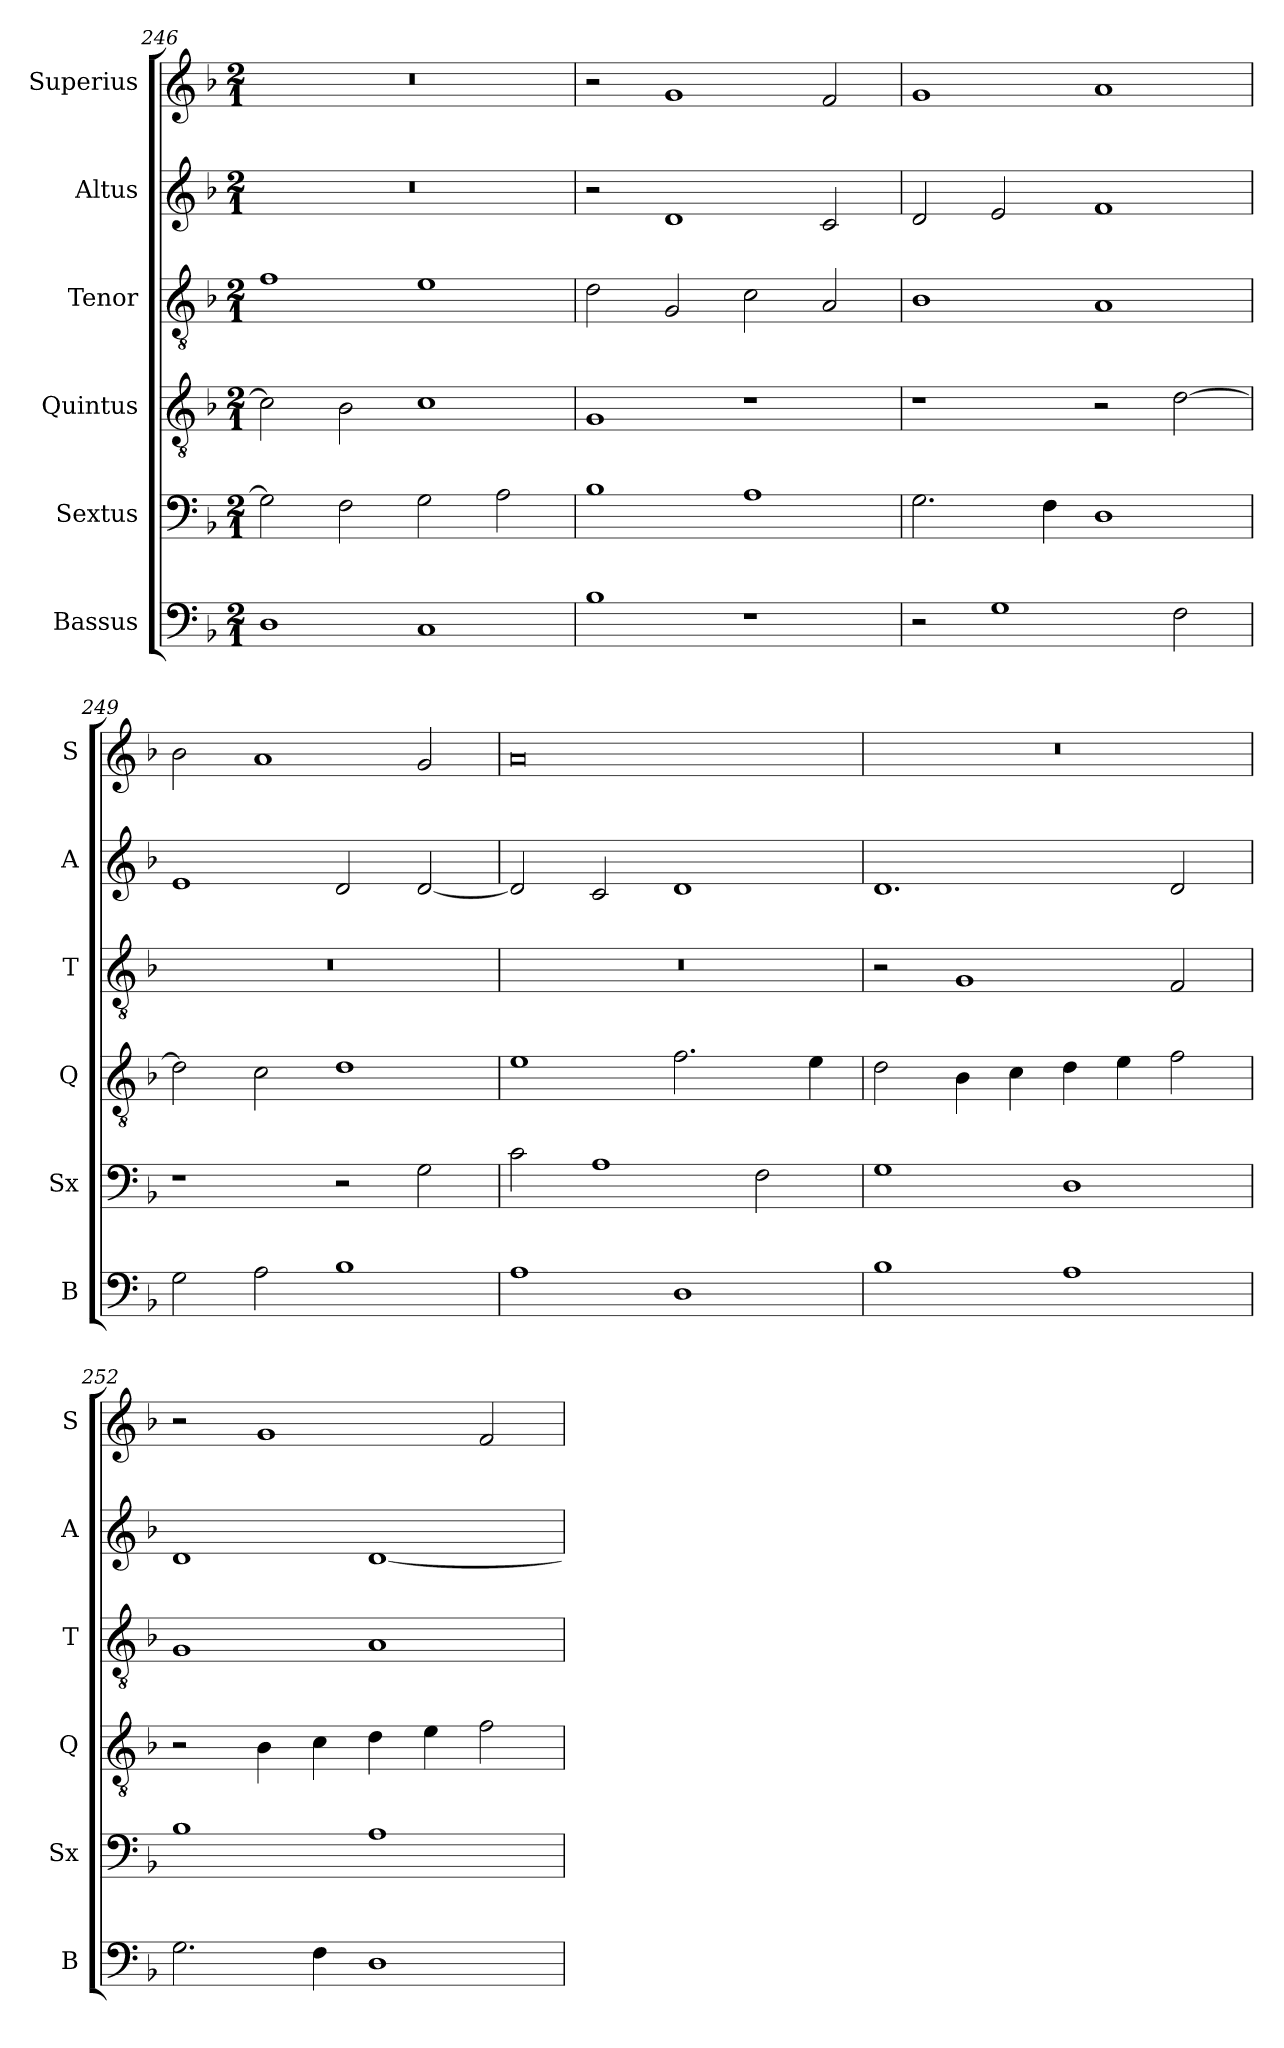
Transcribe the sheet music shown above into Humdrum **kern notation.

**kern	**kern	**kern	**kern	**kern	**kern
*part6	*part5	*part4	*part3	*part2	*part1
*staff6	*staff5	*staff4	*staff3	*staff2	*staff1
*I"Bassus	*I"Sextus	*I"Quintus	*I"Tenor	*I"Altus	*I"Superius
*I'B	*I'Sx	*I'Q	*I'T	*I'A	*I'S
*clefF4	*clefF4	*clefGv2	*clefGv2	*clefG2	*clefG2
*k[b-]	*k[b-]	*k[b-]	*k[b-]	*k[b-]	*k[b-]
*M2/1	*M2/1	*M2/1	*M2/1	*M2/1	*M2/1
=246	=246	=246	=246	=246	=246
1D	2G\]	2c\]	1f	0r	0r
.	2F\	2B-\	.	.	.
1C	2G\	1c	1e	.	.
.	2A\	.	.	.	.
=247	=247	=247	=247	=247	=247
1B-	1B-	1G	2d\	2r	2r
.	.	.	2G/	1d	1g
1r	1A	1r	2c\	.	.
.	.	.	2A/	2c/	2f/
=248	=248	=248	=248	=248	=248
2r	2.G\	1r	1B-	2d/	1g
1G	.	.	.	2e/	.
.	4F\	.	.	.	.
.	1D	2r	1A	1f	1a
2F\	.	[2d\	.	.	.
=249	=249	=249	=249	=249	=249
2G\	1r	2d\]	0r	1e	2b-\
2A\	.	2c\	.	.	1a
1B-	2r	1d	.	2d/	.
.	2G\	.	.	[2d/	2g/
=250	=250	=250	=250	=250	=250
1A	2c\	1e	0r	2d/]	0a
.	1A	.	.	2c/	.
1D	.	2.f\	.	1d	.
.	2F\	.	.	.	.
.	.	4e\	.	.	.
=251	=251	=251	=251	=251	=251
1B-	1G	2d\	2r	1.d	0r
.	.	4B-\	1G	.	.
.	.	4c\	.	.	.
1A	1D	4d\	.	.	.
.	.	4e\	.	.	.
.	.	2f\	2F/	2d/	.
=252	=252	=252	=252	=252	=252
2.G\	1B-	2r	1G	1d	2r
.	.	4B-\	.	.	1g
4F\	.	4c\	.	.	.
1D	1A	4d\	1A	[1d	.
.	.	4e\	.	.	.
.	.	2f\	.	.	2f/
=	=	=	=	=	=
*-	*-	*-	*-	*-	*-
